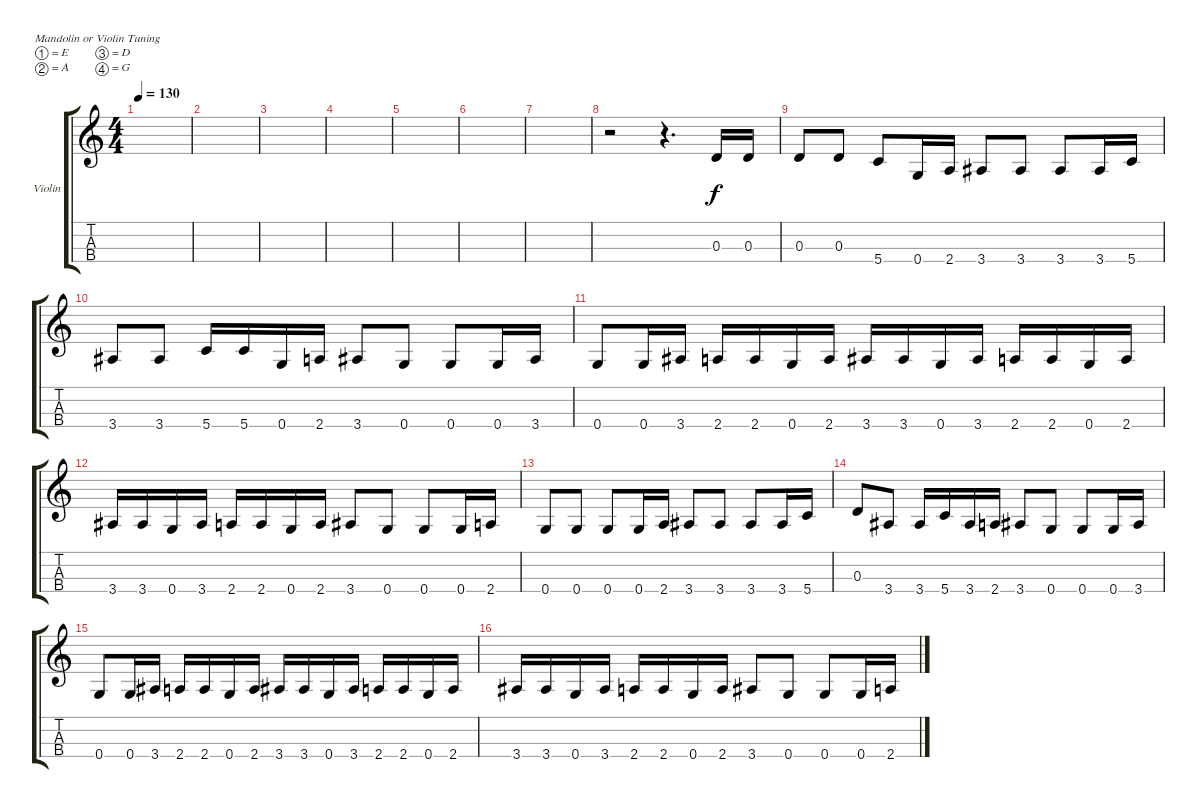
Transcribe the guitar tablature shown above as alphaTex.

\defaultSystemsLayout 4
\bracketExtendMode groupsimilarinstruments
\firstSystemTrackNameOrientation horizontal
\otherSystemsTrackNameOrientation horizontal
\track ("Скрипка 1" "Violin") {instrument violin}
\staff {score tabs}
\tuning (E5 A4 D4 G3)
\ts (4 4)
\tempo 130
\clef g2
\ks c
|
|
|
|
|
|
|
r.2 r.4{d} 0.3.16 0.3.16 |
0.3.8 0.3.8 5.4.8 0.4.16 2.4.16 3.4.8 3.4.8 3.4.8 3.4.16 5.4.16 |
3.4.8 3.4.8 5.4.16 5.4.16 0.4.16 2.4.16 3.4.8 0.4.8 0.4.8 0.4.16 3.4.16 |
0.4.8 0.4.16 3.4.16 2.4.16 2.4.16 0.4.16 2.4.16 3.4.16 3.4.16 0.4.16 3.4.16 2.4.16 2.4.16 0.4.16 2.4.16 |
3.4.16 3.4.16 0.4.16 3.4.16 2.4.16 2.4.16 0.4.16 2.4.16 3.4.8 0.4.8 0.4.8 0.4.16 2.4.16 |
0.4.8 0.4.8 0.4.8 0.4.16 2.4.16 3.4.8 3.4.8 3.4.8 3.4.16 5.4.16 |
0.3.8 3.4.8 3.4.16 5.4.16 3.4.16 2.4.16 3.4.8 0.4.8 0.4.8 0.4.16 3.4.16 |
0.4.8 0.4.16 3.4.16 2.4.16 2.4.16 0.4.16 2.4.16 3.4.16 3.4.16 0.4.16 3.4.16 2.4.16 2.4.16 0.4.16 2.4.16 |
3.4.16 3.4.16 0.4.16 3.4.16 2.4.16 2.4.16 0.4.16 2.4.16 3.4.8 0.4.8 0.4.8 0.4.16 2.4.16
